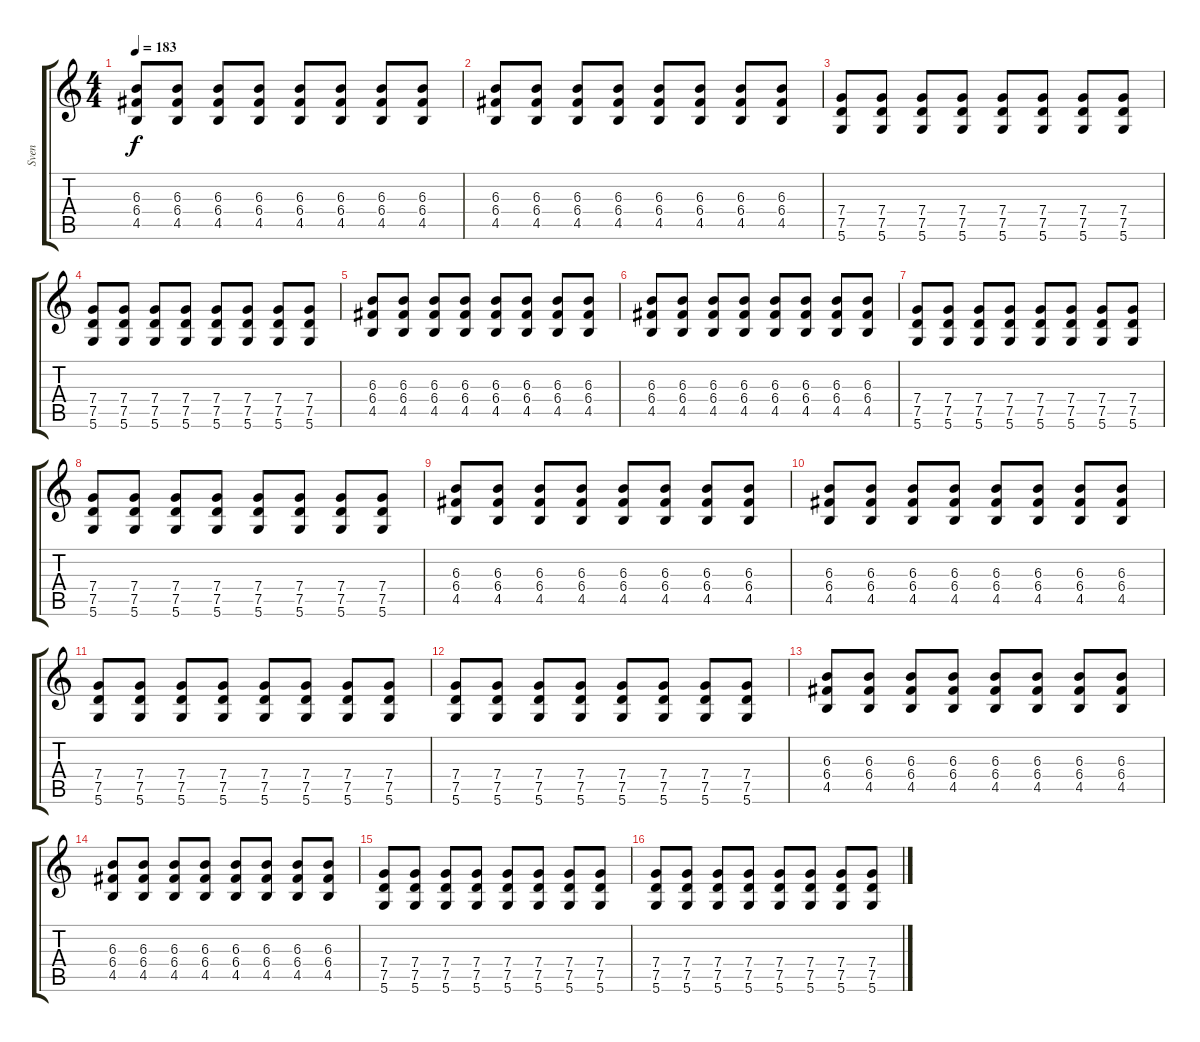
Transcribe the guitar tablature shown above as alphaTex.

\track ("Sven" "Sven") {instrument distortionguitar}
\staff {score tabs}
\tuning (D4 A3 F3 C3 G2 D2) {hide}
\ts (4 4)
\tempo 183
\clef g2
\ks c
(6.3 6.4 4.5).8{dy f instrument distortionguitar} (6.3 6.4 4.5).8 (6.3 6.4 4.5).8 (6.3 6.4 4.5).8 (6.3 6.4 4.5).8 (6.3 6.4 4.5).8 (6.3 6.4 4.5).8 (6.3 6.4 4.5).8 |
(6.3 6.4 4.5).8 (6.3 6.4 4.5).8 (6.3 6.4 4.5).8 (6.3 6.4 4.5).8 (6.3 6.4 4.5).8 (6.3 6.4 4.5).8 (6.3 6.4 4.5).8 (6.3 6.4 4.5).8 |
(7.4 7.5 5.6).8 (7.4 7.5 5.6).8 (7.4 7.5 5.6).8 (7.4 7.5 5.6).8 (7.4 7.5 5.6).8 (7.4 7.5 5.6).8 (7.4 7.5 5.6).8 (7.4 7.5 5.6).8 |
(7.4 7.5 5.6).8 (7.4 7.5 5.6).8 (7.4 7.5 5.6).8 (7.4 7.5 5.6).8 (7.4 7.5 5.6).8 (7.4 7.5 5.6).8 (7.4 7.5 5.6).8 (7.4 7.5 5.6).8 |
(6.3 6.4 4.5).8 (6.3 6.4 4.5).8 (6.3 6.4 4.5).8 (6.3 6.4 4.5).8 (6.3 6.4 4.5).8 (6.3 6.4 4.5).8 (6.3 6.4 4.5).8 (6.3 6.4 4.5).8 |
(6.3 6.4 4.5).8 (6.3 6.4 4.5).8 (6.3 6.4 4.5).8 (6.3 6.4 4.5).8 (6.3 6.4 4.5).8 (6.3 6.4 4.5).8 (6.3 6.4 4.5).8 (6.3 6.4 4.5).8 |
(7.4 7.5 5.6).8 (7.4 7.5 5.6).8 (7.4 7.5 5.6).8 (7.4 7.5 5.6).8 (7.4 7.5 5.6).8 (7.4 7.5 5.6).8 (7.4 7.5 5.6).8 (7.4 7.5 5.6).8 |
(7.4 7.5 5.6).8 (7.4 7.5 5.6).8 (7.4 7.5 5.6).8 (7.4 7.5 5.6).8 (7.4 7.5 5.6).8 (7.4 7.5 5.6).8 (7.4 7.5 5.6).8 (7.4 7.5 5.6).8 |
(6.3 6.4 4.5).8 (6.3 6.4 4.5).8 (6.3 6.4 4.5).8 (6.3 6.4 4.5).8 (6.3 6.4 4.5).8 (6.3 6.4 4.5).8 (6.3 6.4 4.5).8 (6.3 6.4 4.5).8 |
(6.3 6.4 4.5).8 (6.3 6.4 4.5).8 (6.3 6.4 4.5).8 (6.3 6.4 4.5).8 (6.3 6.4 4.5).8 (6.3 6.4 4.5).8 (6.3 6.4 4.5).8 (6.3 6.4 4.5).8 |
(7.4 7.5 5.6).8 (7.4 7.5 5.6).8 (7.4 7.5 5.6).8 (7.4 7.5 5.6).8 (7.4 7.5 5.6).8 (7.4 7.5 5.6).8 (7.4 7.5 5.6).8 (7.4 7.5 5.6).8 |
(7.4 7.5 5.6).8 (7.4 7.5 5.6).8 (7.4 7.5 5.6).8 (7.4 7.5 5.6).8 (7.4 7.5 5.6).8 (7.4 7.5 5.6).8 (7.4 7.5 5.6).8 (7.4 7.5 5.6).8 |
(6.3 6.4 4.5).8 (6.3 6.4 4.5).8 (6.3 6.4 4.5).8 (6.3 6.4 4.5).8 (6.3 6.4 4.5).8 (6.3 6.4 4.5).8 (6.3 6.4 4.5).8 (6.3 6.4 4.5).8 |
(6.3 6.4 4.5).8 (6.3 6.4 4.5).8 (6.3 6.4 4.5).8 (6.3 6.4 4.5).8 (6.3 6.4 4.5).8 (6.3 6.4 4.5).8 (6.3 6.4 4.5).8 (6.3 6.4 4.5).8 |
(7.4 7.5 5.6).8 (7.4 7.5 5.6).8 (7.4 7.5 5.6).8 (7.4 7.5 5.6).8 (7.4 7.5 5.6).8 (7.4 7.5 5.6).8 (7.4 7.5 5.6).8 (7.4 7.5 5.6).8 |
(7.4 7.5 5.6).8 (7.4 7.5 5.6).8 (7.4 7.5 5.6).8 (7.4 7.5 5.6).8 (7.4 7.5 5.6).8 (7.4 7.5 5.6).8 (7.4 7.5 5.6).8 (7.4 7.5 5.6).8
